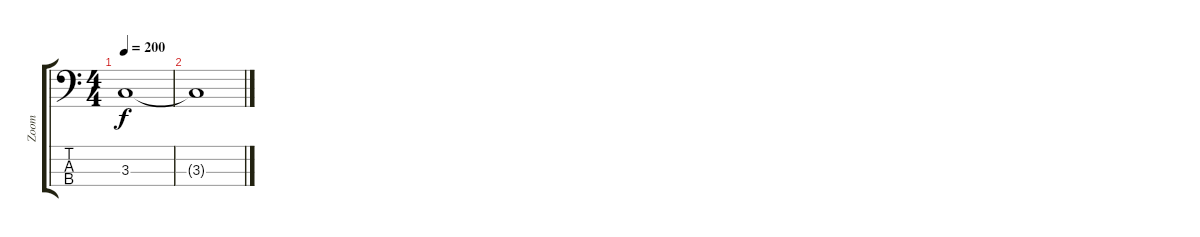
\track ("Zoom" "Zoom") {instrument electricbassfinger}
\staff {score tabs}
\tuning (G2 D2 A1 E1) {hide}
\ts (4 4)
\tempo 200
\clef f4
\ks c
3.3.1{dy f} |
3.3{t}.1
